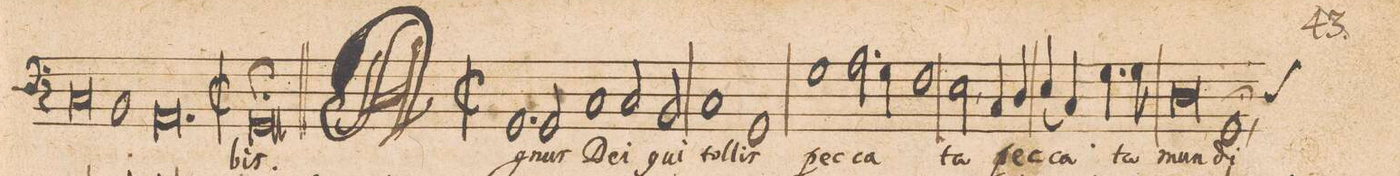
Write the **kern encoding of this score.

**kern	**text
*I"BASSVS.	*
*clefF4	*
*k[]	*
*met(C|)	*
*M3/1	*
0C/	.
1BB/	.
=38-	=38-
0.AA/	.
=39-	=39-
*M2/1	*
*met(C|)	*
*mmet(c|)	*
0GG/;	-bis.
=40||	=40||
*M2/1	*
*met(C|)	*
*mmet(c|)	*
1.GG/	A-
2GG/	-gnus
=41-	=41-
1C/	De-
2C/	-i
2BB/	qui
=42-	=42-
1C/	tol-
1GG/	-lis
=43-	=43-
1G\	pec-
2.A\	-ca-
4G\	.
=44-	=44-
1F\	.
2E,\	-ta
4C/	pec-
4D/	.
=45-	=45-
(4E/	-ca-
4C/)	.
4.G\	.
8G\	-ta
0D\	mun-
=46-	=46-
*custos:D	*
1GG/;,	-di
=47-	=47-
*-	*-
